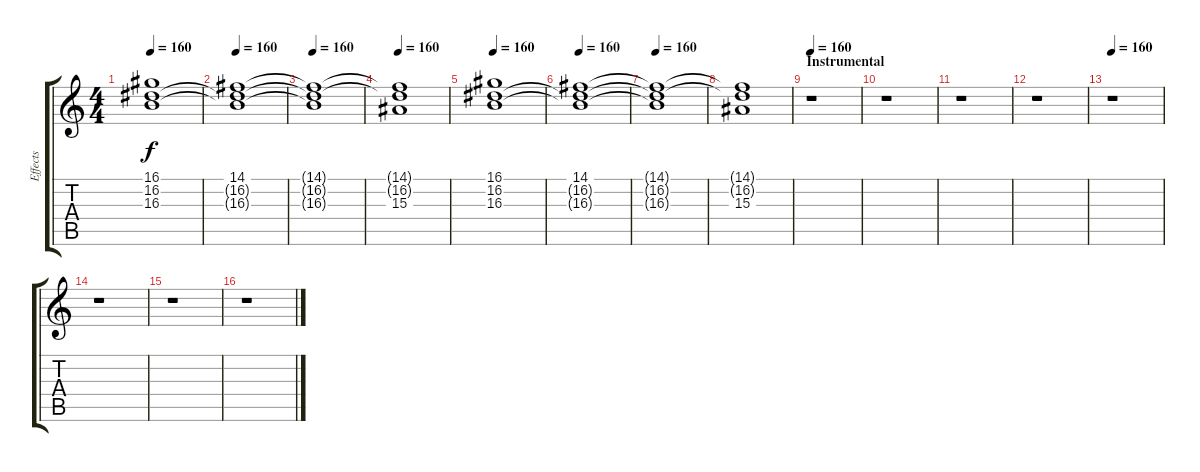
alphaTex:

\track ("Effects" "Effects") {instrument pad2warm}
\staff {score tabs}
\tuning (E4 B3 G3 D3 A2 E2) {hide}
\ts (4 4)
\tempo 160
\clef g2
\ks c
(16.1 16.2 16.3).1{dy f} |
\tempo 160
(14.1 16.2{t} 16.3{t}).1 |
\tempo 160
(14.1{t} 16.2{t} 16.3{t}).1 |
\tempo 160
(14.1{t} 16.2{t} 15.3).1 |
\tempo 160
(16.1 16.2 16.3).1 |
\tempo 160
(14.1 16.2{t} 16.3{t}).1 |
\tempo 160
(14.1{t} 16.2{t} 16.3{t}).1 |
(14.1{t} 16.2{t} 15.3).1 |
\section ("" "Instrumental")
\tempo 160
r.1 |
r.1 |
r.1 |
r.1 |
\tempo 160
r.1 |
r.1 |
r.1 |
r.1
